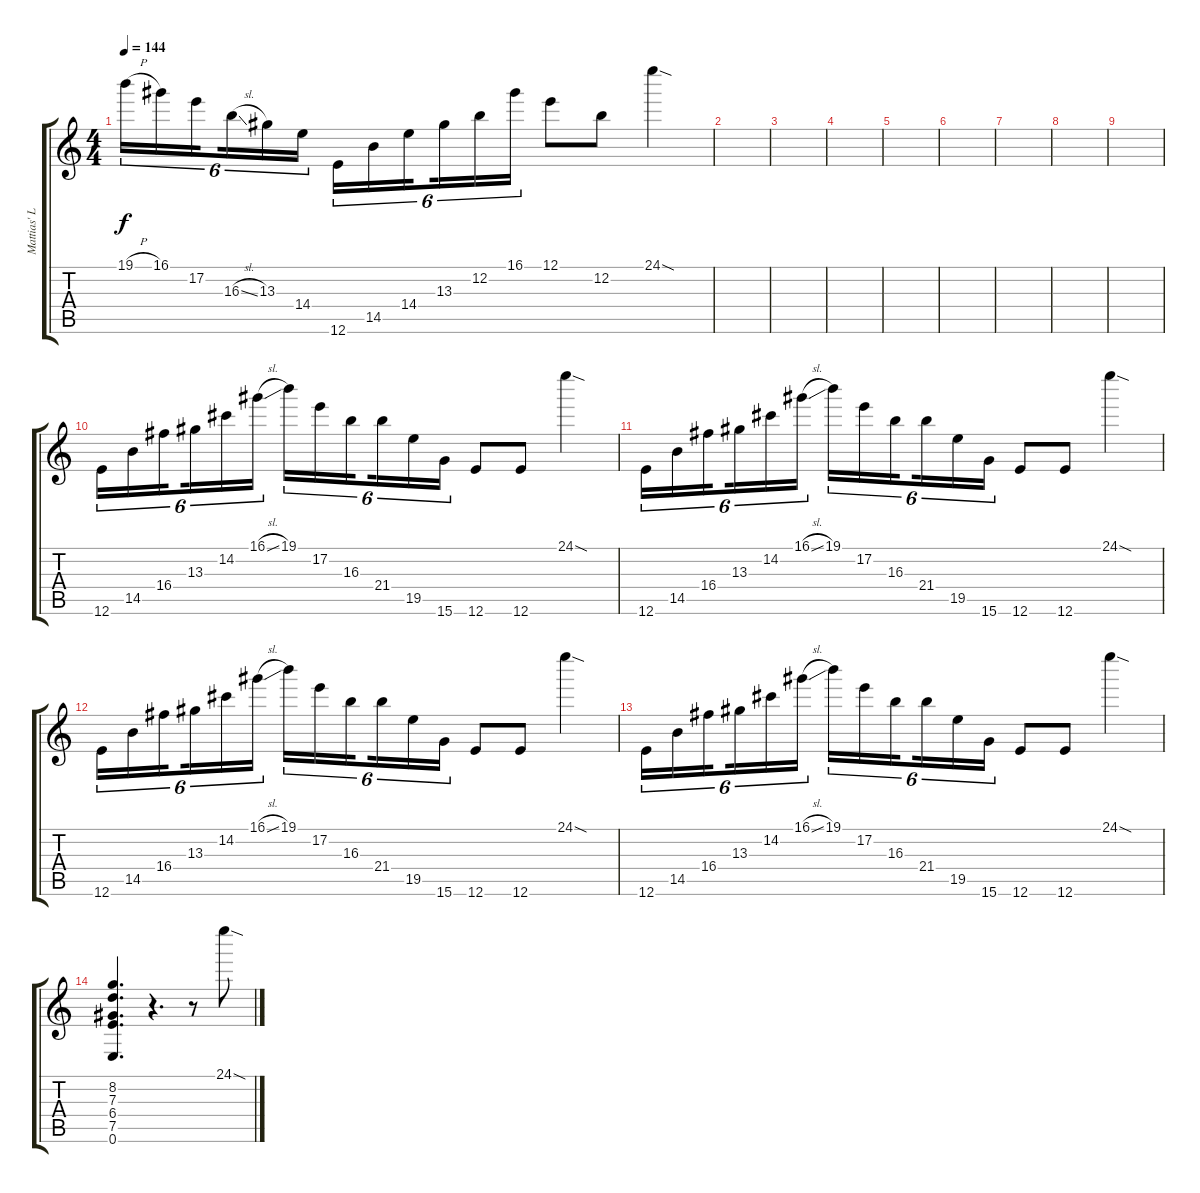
\track ("Mattias' Lead Guitar" "Mattias' L") {instrument overdrivenguitar}
\staff {score tabs}
\tuning (E4 B3 G3 D3 A2 E2) {hide}
\ts (4 4)
\tempo 144
\clef g2
\ks c
19.1{h}.16{tu (6 4) dy f} 16.1.16{tu (6 4)} 17.2.16{tu (6 4) beam splitsecondary} 16.3{sl}.16{tu (6 4)} 13.3.16{tu (6 4)} 14.4.16{tu (6 4)} 12.6.16{tu (6 4)} 14.5.16{tu (6 4)} 14.4.16{tu (6 4) beam splitsecondary} 13.3.16{tu (6 4)} 12.2.16{tu (6 4)} 16.1.16{tu (6 4)} 12.1.8 12.2.8 24.1{sod}.4 |
|
|
|
|
|
|
|
|
12.6.16{tu (6 4)} 14.5.16{tu (6 4)} 16.4.16{tu (6 4) beam splitsecondary} 13.3.16{tu (6 4)} 14.2.16{tu (6 4)} 16.1{sl}.16{tu (6 4)} 19.1.16{tu (6 4)} 17.2.16{tu (6 4)} 16.3.16{tu (6 4) beam splitsecondary} 21.4.16{tu (6 4)} 19.5.16{tu (6 4)} 15.6.16{tu (6 4)} 12.6.8 12.6.8 24.1{sod}.4 |
12.6.16{tu (6 4)} 14.5.16{tu (6 4)} 16.4.16{tu (6 4) beam splitsecondary} 13.3.16{tu (6 4)} 14.2.16{tu (6 4)} 16.1{sl}.16{tu (6 4)} 19.1.16{tu (6 4)} 17.2.16{tu (6 4)} 16.3.16{tu (6 4) beam splitsecondary} 21.4.16{tu (6 4)} 19.5.16{tu (6 4)} 15.6.16{tu (6 4)} 12.6.8 12.6.8 24.1{sod}.4 |
12.6.16{tu (6 4)} 14.5.16{tu (6 4)} 16.4.16{tu (6 4) beam splitsecondary} 13.3.16{tu (6 4)} 14.2.16{tu (6 4)} 16.1{sl}.16{tu (6 4)} 19.1.16{tu (6 4)} 17.2.16{tu (6 4)} 16.3.16{tu (6 4) beam splitsecondary} 21.4.16{tu (6 4)} 19.5.16{tu (6 4)} 15.6.16{tu (6 4)} 12.6.8 12.6.8 24.1{sod}.4 |
12.6.16{tu (6 4)} 14.5.16{tu (6 4)} 16.4.16{tu (6 4) beam splitsecondary} 13.3.16{tu (6 4)} 14.2.16{tu (6 4)} 16.1{sl}.16{tu (6 4)} 19.1.16{tu (6 4)} 17.2.16{tu (6 4)} 16.3.16{tu (6 4) beam splitsecondary} 21.4.16{tu (6 4)} 19.5.16{tu (6 4)} 15.6.16{tu (6 4)} 12.6.8 12.6.8 24.1{sod}.4 |
(8.2 7.3 6.4 7.5 0.6).4{d} r.4{d} r.8 24.1{sod}.8
